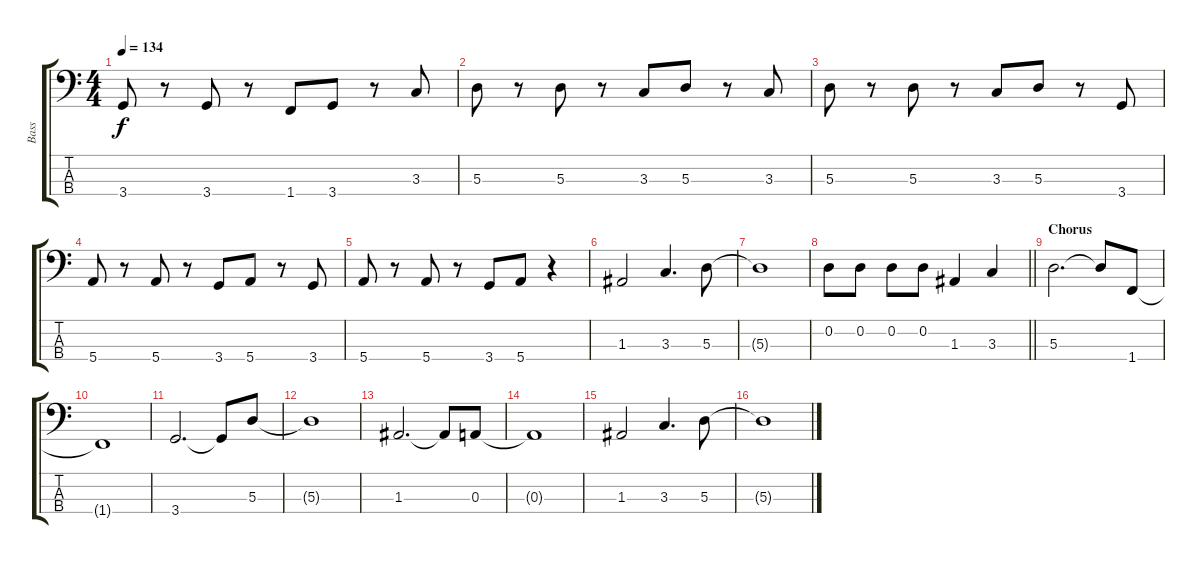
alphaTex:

\track ("Bass" "Bass") {instrument fretlessbass}
\staff {score tabs}
\tuning (G2 D2 A1 E1) {hide}
\ts (4 4)
\tempo 134
\clef f4
\ks c
3.4.8{dy f} r.8 3.4.8 r.8 1.4.8 3.4.8 r.8 3.3.8 |
5.3.8 r.8 5.3.8 r.8 3.3.8 5.3.8 r.8 3.3.8 |
5.3.8 r.8 5.3.8 r.8 3.3.8 5.3.8 r.8 3.4.8 |
5.4.8 r.8 5.4.8 r.8 3.4.8 5.4.8 r.8 3.4.8 |
5.4.8 r.8 5.4.8 r.8 3.4.8 5.4.8 r.4 |
1.3.2 3.3.4{d} 5.3.8 |
5.3{t}.1 |
\barLineRight lightlight
0.2.8 0.2.8 0.2.8 0.2.8 1.3.4 3.3.4 |
\section ("" "Chorus")
5.3.2{d} 5.3{t}.8 1.4.8 |
1.4{t}.1 |
3.4.2{d} 3.4{t}.8 5.3.8 |
5.3{t}.1 |
1.3.2{d} 1.3{t}.8 0.3.8 |
0.3{t}.1 |
1.3.2 3.3.4{d} 5.3.8 |
5.3{t}.1
